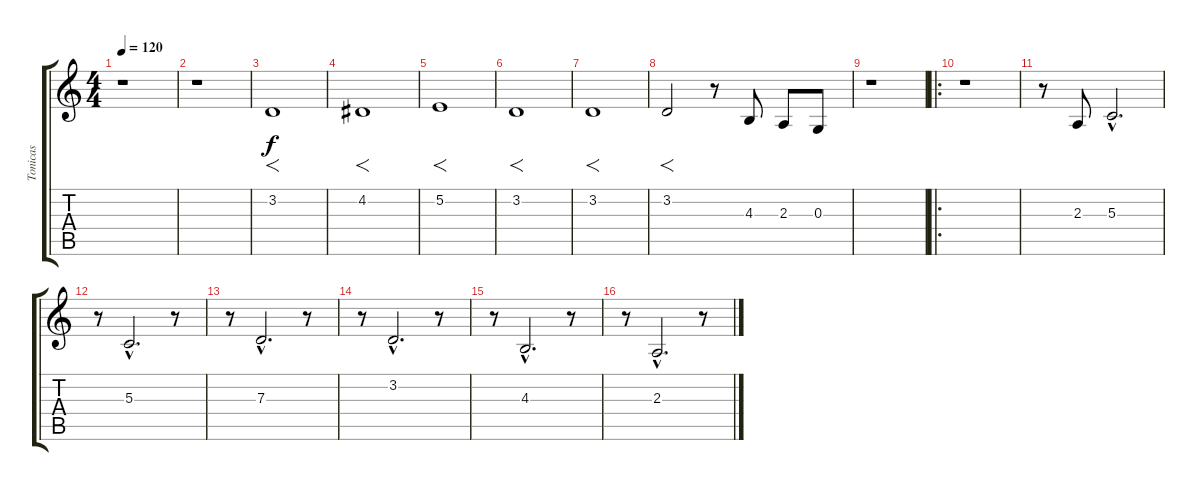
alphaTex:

\track ("Tonicas" "Tonicas") {instrument lead8bassandlead}
\staff {score tabs}
\tuning (E4 B3 G3 D3 A2 E2) {hide}
\ts (4 4)
\tempo 120
\clef g2
\ks c
r.1{dy f} |
r.1 |
3.2.1{f} |
4.2.1{f} |
5.2.1{f} |
3.2.1{f} |
3.2.1{f} |
3.2.2{f} r.8 4.3.8 2.3.8 0.3.8 |
r.1 |
\ro
r.1 |
r.8 2.3.8 5.3{hac}.2{d} |
r.8 5.3{hac}.2{d} r.8 |
r.8 7.3{hac}.2{d} r.8 |
r.8 3.2{hac}.2{d} r.8 |
r.8 4.3{hac}.2{d} r.8 |
r.8 2.3{hac}.2{d} r.8
